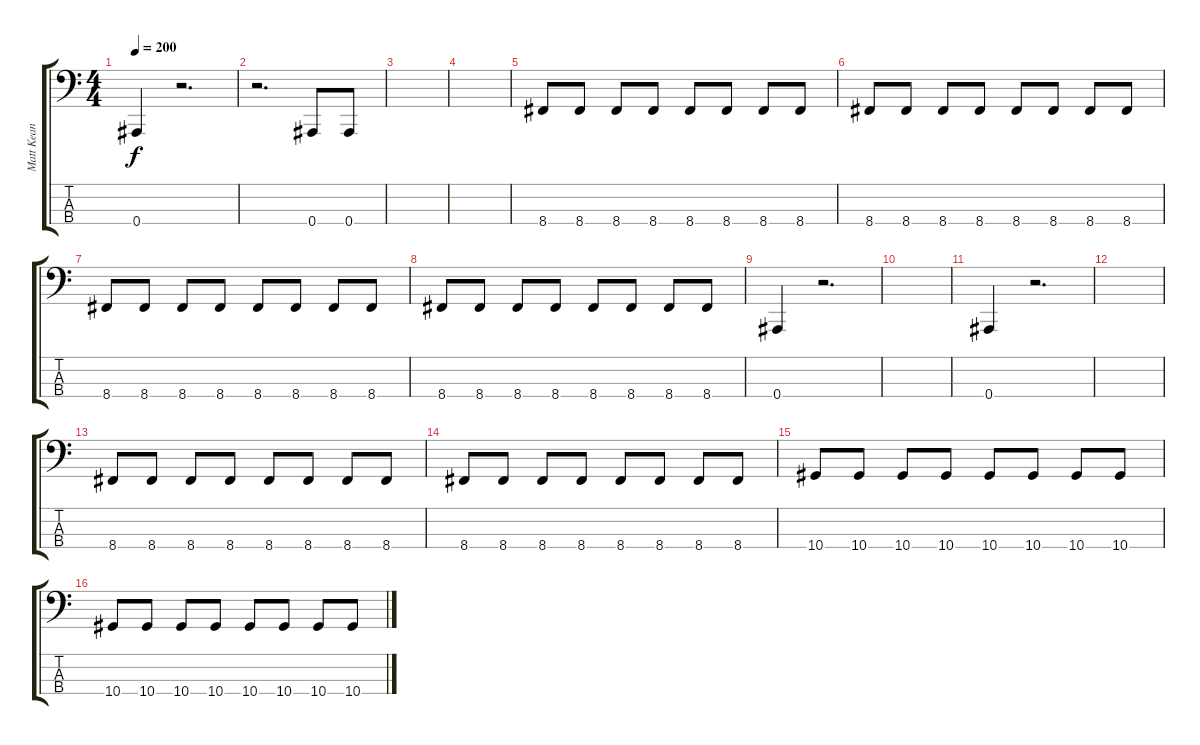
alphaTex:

\track ("Matt Kean" "Matt Kean") {instrument electricbasspick}
\staff {score tabs}
\tuning (Eb2 Bb1 F1 Bb0) {hide}
\ts (4 4)
\tempo 200
\clef f4
\ks c
0.4.4{dy f} r.2{d} |
r.2{d} 0.4.8 0.4.8 |
|
|
8.4.8 8.4.8 8.4.8 8.4.8 8.4.8 8.4.8 8.4.8 8.4.8 |
8.4.8 8.4.8 8.4.8 8.4.8 8.4.8 8.4.8 8.4.8 8.4.8 |
8.4.8 8.4.8 8.4.8 8.4.8 8.4.8 8.4.8 8.4.8 8.4.8 |
8.4.8 8.4.8 8.4.8 8.4.8 8.4.8 8.4.8 8.4.8 8.4.8 |
0.4.4 r.2{d} |
|
0.4.4 r.2{d} |
|
8.4.8 8.4.8 8.4.8 8.4.8 8.4.8 8.4.8 8.4.8 8.4.8 |
8.4.8 8.4.8 8.4.8 8.4.8 8.4.8 8.4.8 8.4.8 8.4.8 |
10.4.8 10.4.8 10.4.8 10.4.8 10.4.8 10.4.8 10.4.8 10.4.8 |
10.4.8 10.4.8 10.4.8 10.4.8 10.4.8 10.4.8 10.4.8 10.4.8
